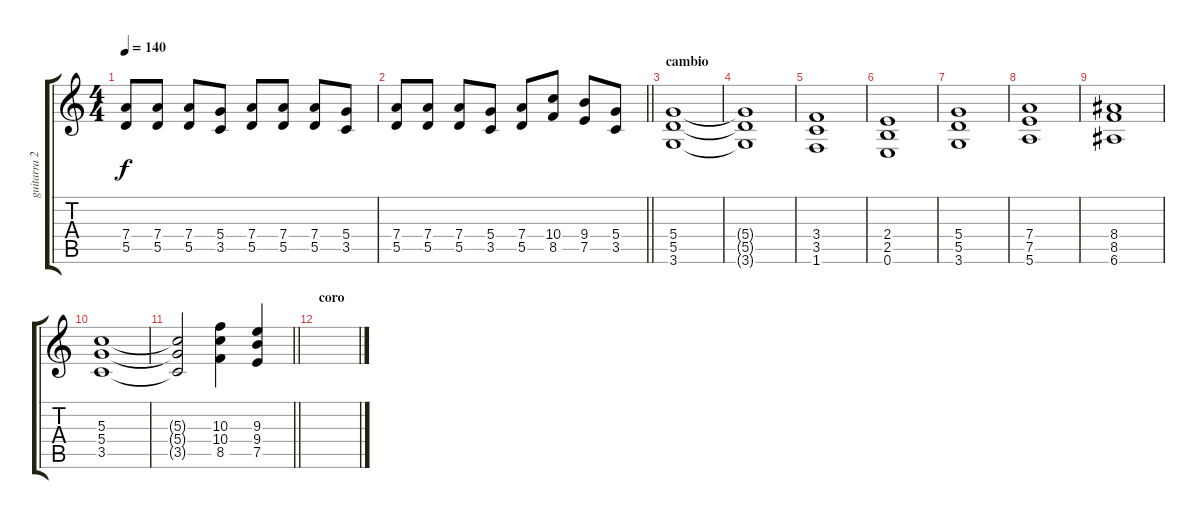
\track ("guitarra 2" "guitarra 2") {instrument distortionguitar}
\staff {score tabs}
\tuning (E4 B3 G3 D3 A2 E2) {hide}
\ts (4 4)
\tempo 140
\clef g2
\ks c
(7.4 5.5).8{dy f} (7.4 5.5).8 (7.4 5.5).8 (5.4 3.5).8 (7.4 5.5).8 (7.4 5.5).8 (7.4 5.5).8 (5.4 3.5).8 |
\barLineRight lightlight
(7.4 5.5).8 (7.4 5.5).8 (7.4 5.5).8 (5.4 3.5).8 (7.4 5.5).8 (10.4 8.5).8 (9.4 7.5).8 (5.4 3.5).8 |
\section ("" "cambio")
(5.4 5.5 3.6).1 |
(5.4{t} 5.5{t} 3.6{t}).1 |
(3.4 3.5 1.6).1 |
(2.4 2.5 0.6).1 |
(5.4 5.5 3.6).1 |
(7.4 7.5 5.6).1 |
(8.4 8.5 6.6).1 |
(5.3 5.4 3.5).1 |
\barLineRight lightlight
(5.3{t} 5.4{t} 3.5{t}).2 (10.3 10.4 8.5).4 (9.3 9.4 7.5).4 |
\section ("" "coro")
